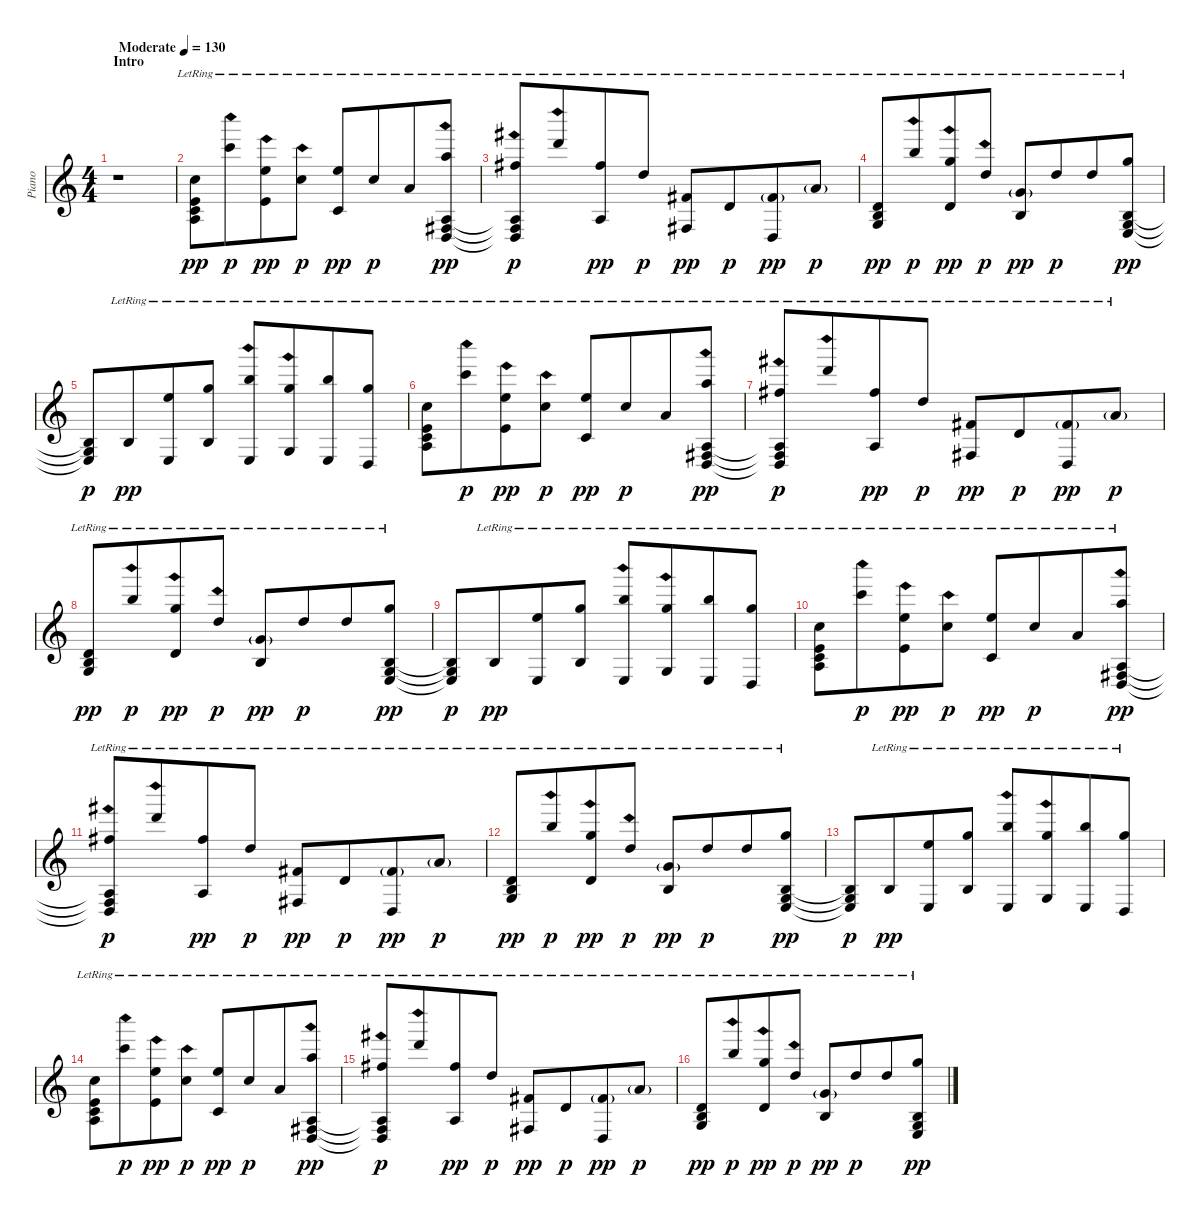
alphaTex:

\track ("Piano" "Piano") {instrument brightacousticpiano}
\staff {score}
\tuning (E4 B3 G3 D3 A2 E2) {hide}
\ts (4 4)
\section ("" "Intro")
\tempo (130 "Moderate")
\clef g2
\ks aminor
r.1{dy pp instrument brightacousticpiano} |
(17.3{lr} 14.4{lr} 15.5{lr} 17.6{lr}).8 20.1{ph 12 lr}.8{dy p beam merge} (17.2{ph 12 lr} 14.4{lr}).8{dy pp} 17.3{ph 12 lr}.8{dy p} (17.2{lr} 15.5{lr}).8{dy pp} 17.3{lr}.8{dy p beam merge} 19.4{lr}.8 (17.1{ph 12 lr} 7.4{lr} 9.5{lr} 10.6{lr}).8{dy pp} |
(19.2{ph 12 lr} 7.4{t} 9.5{t} 10.6{t}).8{dy p} 22.1{ph 12 lr}.8{beam merge} (19.2{lr} 7.4{lr}).8{dy pp} 19.3{lr}.8{dy p} (11.3{lr} 9.5{lr}).8{dy pp} 12.4{lr}.8{dy p beam merge} (11.3{g lr} 10.6{lr}).8{dy pp} 14.3{g lr}.8{dy p} |
(12.4{lr} 14.5{lr} 15.6{lr}).8{dy pp} 19.1{ph 12 lr}.8{dy p beam merge} (20.2{ph 12 lr} 12.4{lr}).8{dy pp} 19.3{ph 12 lr}.8{dy p} (12.3{g lr} 14.5{lr}).8{dy pp} 19.3{lr}.8{dy p beam merge} 19.3{lr}.8 (20.2{lr} 9.4{lr} 10.5{lr} 12.6{lr}).8{dy pp} |
(9.4{t} 10.5{t} 12.6{t}).8{dy p} 9.4{lr}.8{dy pp beam merge} (21.3{lr} 12.6{lr}).8 (20.2{lr} 9.4{lr}).8 (19.1{ph 12 lr} 12.6{lr}).8 (20.2{ph 12 lr} 10.5{lr}).8{beam merge} (19.1{lr} 12.6{lr}).8 (20.2{lr} 10.6{lr}).8 |
(17.3{lr} 14.4{lr} 15.5{lr} 17.6{lr}).8 20.1{ph 12 lr}.8{dy p beam merge} (17.2{ph 12 lr} 14.4{lr}).8{dy pp} 17.3{ph 12 lr}.8{dy p} (17.2{lr} 15.5{lr}).8{dy pp} 17.3{lr}.8{dy p beam merge} 19.4{lr}.8 (17.1{ph 12 lr} 7.4{lr} 9.5{lr} 10.6{lr}).8{dy pp} |
(19.2{ph 12 lr} 7.4{t} 9.5{t} 10.6{t}).8{dy p} 22.1{ph 12 lr}.8{beam merge} (19.2{lr} 7.4{lr}).8{dy pp} 19.3{lr}.8{dy p} (11.3{lr} 9.5{lr}).8{dy pp} 12.4{lr}.8{dy p beam merge} (11.3{g lr} 10.6{lr}).8{dy pp} 14.3{g lr}.8{dy p} |
(12.4{lr} 14.5{lr} 15.6{lr}).8{dy pp} 19.1{ph 12 lr}.8{dy p beam merge} (20.2{ph 12 lr} 12.4{lr}).8{dy pp} 19.3{ph 12 lr}.8{dy p} (12.3{g lr} 14.5{lr}).8{dy pp} 19.3{lr}.8{dy p beam merge} 19.3{lr}.8 (20.2{lr} 9.4{lr} 10.5{lr} 12.6{lr}).8{dy pp} |
(9.4{t} 10.5{t} 12.6{t}).8{dy p} 9.4{lr}.8{dy pp beam merge} (21.3{lr} 12.6{lr}).8 (20.2{lr} 9.4{lr}).8 (19.1{ph 12 lr} 12.6{lr}).8 (20.2{ph 12 lr} 10.5{lr}).8{beam merge} (19.1{lr} 12.6{lr}).8 (20.2{lr} 10.6{lr}).8 |
(17.3{lr} 14.4{lr} 15.5{lr} 17.6{lr}).8 20.1{ph 12 lr}.8{dy p beam merge} (17.2{ph 12 lr} 14.4{lr}).8{dy pp} 17.3{ph 12 lr}.8{dy p} (17.2{lr} 15.5{lr}).8{dy pp} 17.3{lr}.8{dy p beam merge} 19.4{lr}.8 (17.1{ph 12 lr} 7.4{lr} 9.5{lr} 10.6{lr}).8{dy pp} |
(19.2{ph 12 lr} 7.4{t} 9.5{t} 10.6{t}).8{dy p} 22.1{ph 12 lr}.8{beam merge} (19.2{lr} 7.4{lr}).8{dy pp} 19.3{lr}.8{dy p} (11.3{lr} 9.5{lr}).8{dy pp} 12.4{lr}.8{dy p beam merge} (11.3{g lr} 10.6{lr}).8{dy pp} 14.3{g lr}.8{dy p} |
(12.4{lr} 14.5{lr} 15.6{lr}).8{dy pp} 19.1{ph 12 lr}.8{dy p beam merge} (20.2{ph 12 lr} 12.4{lr}).8{dy pp} 19.3{ph 12 lr}.8{dy p} (12.3{g lr} 14.5{lr}).8{dy pp} 19.3{lr}.8{dy p beam merge} 19.3{lr}.8 (20.2{lr} 9.4{lr} 10.5{lr} 12.6{lr}).8{dy pp} |
(9.4{t} 10.5{t} 12.6{t}).8{dy p} 9.4{lr}.8{dy pp beam merge} (21.3{lr} 12.6{lr}).8 (20.2{lr} 9.4{lr}).8 (19.1{ph 12 lr} 12.6{lr}).8 (20.2{ph 12 lr} 10.5{lr}).8{beam merge} (19.1{lr} 12.6{lr}).8 (20.2{lr} 10.6{lr}).8 |
(17.3{lr} 14.4{lr} 15.5{lr} 17.6{lr}).8 20.1{ph 12 lr}.8{dy p beam merge} (17.2{ph 12 lr} 14.4{lr}).8{dy pp} 17.3{ph 12 lr}.8{dy p} (17.2{lr} 15.5{lr}).8{dy pp} 17.3{lr}.8{dy p beam merge} 19.4{lr}.8 (17.1{ph 12 lr} 7.4{lr} 9.5{lr} 10.6{lr}).8{dy pp} |
(19.2{ph 12 lr} 7.4{t} 9.5{t} 10.6{t}).8{dy p} 22.1{ph 12 lr}.8{beam merge} (19.2{lr} 7.4{lr}).8{dy pp} 19.3{lr}.8{dy p} (11.3{lr} 9.5{lr}).8{dy pp} 12.4{lr}.8{dy p beam merge} (11.3{g lr} 10.6{lr}).8{dy pp} 14.3{g lr}.8{dy p} |
(12.4{lr} 14.5{lr} 15.6{lr}).8{dy pp} 19.1{ph 12 lr}.8{dy p beam merge} (20.2{ph 12 lr} 12.4{lr}).8{dy pp} 19.3{ph 12 lr}.8{dy p} (12.3{g lr} 14.5{lr}).8{dy pp} 19.3{lr}.8{dy p beam merge} 19.3{lr}.8 (20.2{lr} 9.4{lr} 10.5{lr} 12.6{lr}).8{dy pp}
